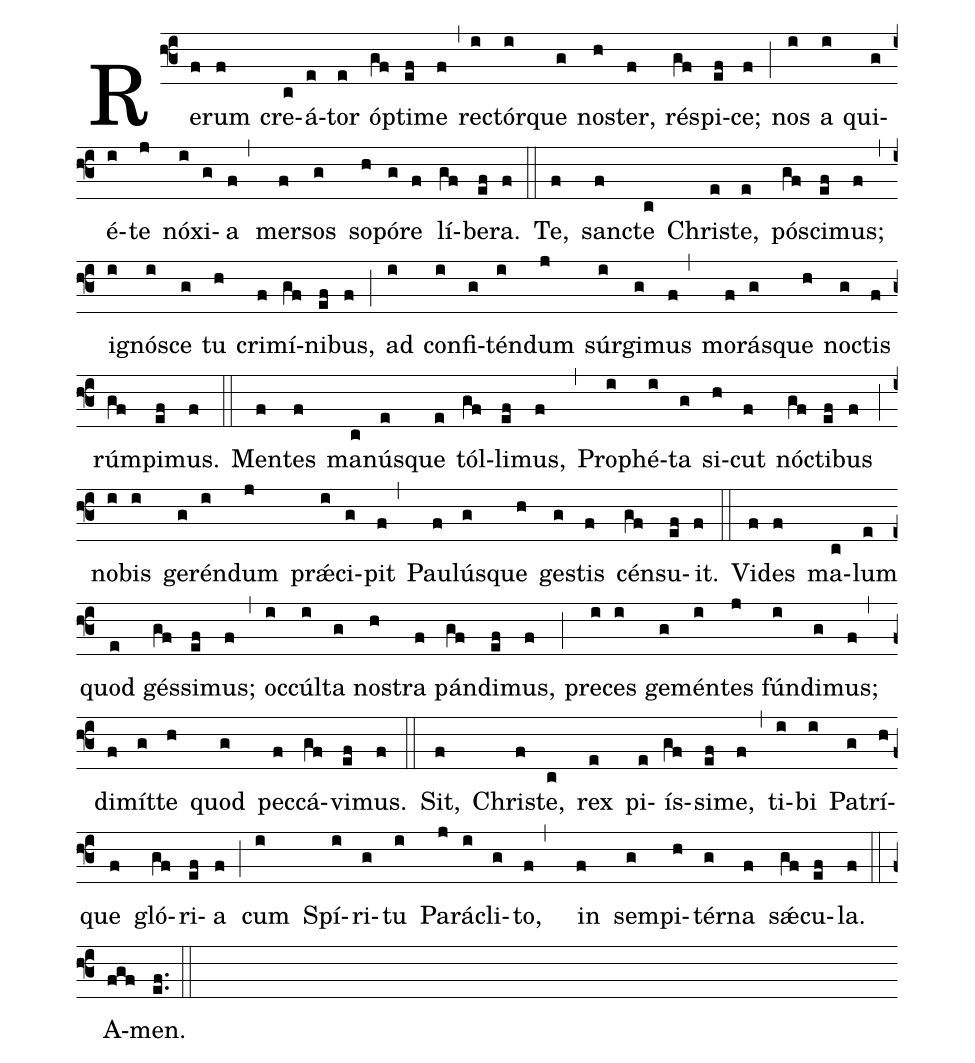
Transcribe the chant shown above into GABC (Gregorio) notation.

%%
(f3)Re(f)rum(f) cre(c)á(e)tor(e) óp(gf)ti(ef)me(f) (,)
re(i)ctór(i)que(g) no(h)ster,(f) ré(gf)spi(ef)ce;(f) (;)
nos(i) a(i) qui(g)é(i)te(j) nó(i)xi(g)a(f,)
mer(f)sos(g) so(h)pó(g)re(f) lí(gf)be(ef)ra.(f) (::)
Te,(f) san(f)cte(c) Chri(e)ste,(e) pó(gf)sci(ef)mus;(f) (,)
i(i)gnó(i)sce(g) tu(h) cri(f)mí(gf)ni(ef)bus,(f) (;)
ad(i) con(i)fi(g)tén(i)dum(j) súr(i)gi(g)mus(f,)
mo(f)rás(g)que(h) no(g)ctis(f) rúm(gf)pi(ef)mus.(f) (::)
Men(f)tes(f) ma(c)nús(e)que(e) tól(gf)li(ef)mus,(f) (,)
Pro(i)phé(i)ta(g) si(h)cut(f) nó(gf)cti(ef)bus(f) (;)
no(i)bis(i) ge(g)rén(i)dum(j) prǽ(i)ci(g)pit(f,)
Pau(f)lús(g)que(h) ge(g)stis(f) cén(gf)su(ef)it.(f) (::)
Vi(f)des(f) ma(c)lum(e) quod(e) gés(gf)si(ef)mus;(f) (,)
oc(i)cúl(i)ta(g) no(h)stra(f) pán(gf)di(ef)mus,(f) (;)
pre(i)ces(i) ge(g)mén(i)tes(j) fún(i)di(g)mus;(f,)
di(f)mít(g)te(h) quod(g) pec(f)cá(gf)vi(ef)mus.(f) (::)
Sit,(f) Chri(f)ste,(c) rex(e) pi(e)ís(gf)si(ef)me,(f) (,)
ti(i)bi(i) Pa(g)trí(h)que(f) gló(gf)ri(ef)a(f) (;)
cum(i) Spí(i)ri(g)tu(i) Pa(j)rá(i)cli(g)to,(f,)
in(f) sem(g)pi(h)tér(g)na(f) sǽ(gf)cu(ef)la.(f) (::)
A(fgf)men.(ef..) (::)
